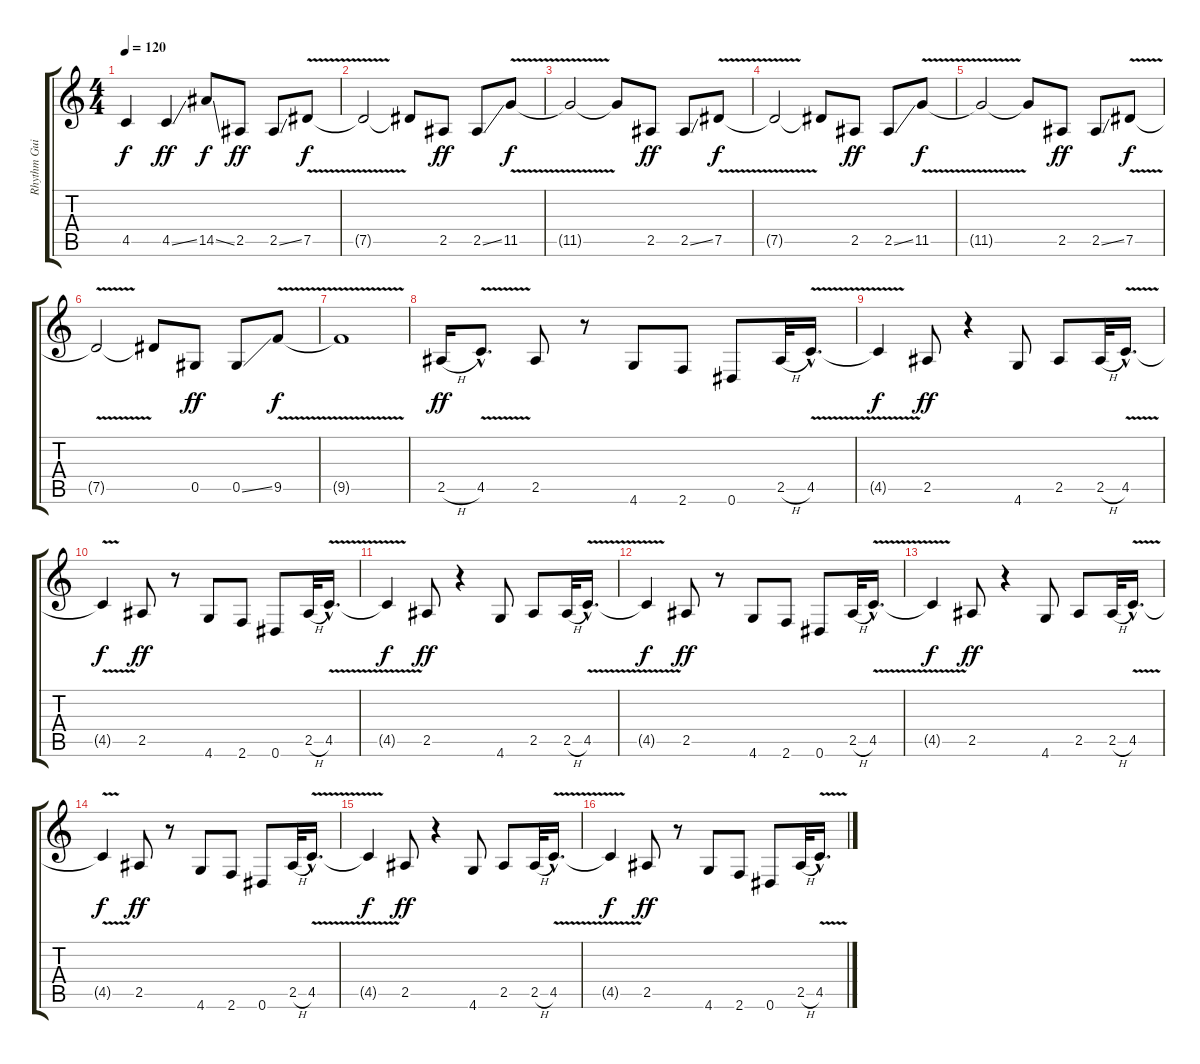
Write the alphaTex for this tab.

\track ("Rhythm Guitar II" "Rhythm Gui") {instrument overdrivenguitar}
\staff {score tabs}
\tuning (Eb4 Bb3 Gb3 Db3 Ab2 Eb2) {hide}
\ts (4 4)
\tempo 120
\clef g2
\ks c
4.5{t}.4{dy f} 4.5{ss}.4{dy ff} 14.5{ss}.8{dy f} 2.5.8{dy ff} 2.5{ss}.8 7.5{v}.8{dy f} |
7.5{t}.2 7.5{t}.8 2.5.8{dy ff} 2.5{ss}.8 11.5{v}.8{dy f} |
11.5{t}.2 11.5{t}.8 2.5.8{dy ff} 2.5{ss}.8 7.5{v}.8{dy f} |
7.5{t}.2 7.5{t}.8 2.5.8{dy ff} 2.5{ss}.8 11.5{v}.8{dy f} |
11.5{t}.2 11.5{t}.8 2.5.8{dy ff} 2.5{ss}.8 7.5{v}.8{dy f} |
7.5{t}.2 7.5{t}.8 0.5.8{dy ff} 0.5{ss}.8 9.5{v}.8{dy f} |
9.5{t}.1 |
2.5{h}.16{dy ff} 4.5{v hac}.8{d} 2.5.8 r.8 4.6.8 2.6.8 0.6.8 2.5{h}.32 4.5{v hac}.16{d} |
4.5{t}.4{dy f} 2.5.8{dy ff} r.4 4.6.8 2.5.8 2.5{h}.32 4.5{v hac}.16{d} |
4.5{t}.4{dy f} 2.5.8{dy ff} r.8 4.6.8 2.6.8 0.6.8 2.5{h}.32 4.5{v hac}.16{d} |
4.5{t}.4{dy f} 2.5.8{dy ff} r.4 4.6.8 2.5.8 2.5{h}.32 4.5{v hac}.16{d} |
4.5{t}.4{dy f} 2.5.8{dy ff} r.8 4.6.8 2.6.8 0.6.8 2.5{h}.32 4.5{v hac}.16{d} |
4.5{t}.4{dy f} 2.5.8{dy ff} r.4 4.6.8 2.5.8 2.5{h}.32 4.5{v hac}.16{d} |
4.5{t}.4{dy f} 2.5.8{dy ff} r.8 4.6.8 2.6.8 0.6.8 2.5{h}.32 4.5{v hac}.16{d} |
4.5{t}.4{dy f} 2.5.8{dy ff} r.4 4.6.8 2.5.8 2.5{h}.32 4.5{v hac}.16{d} |
4.5{t}.4{dy f} 2.5.8{dy ff} r.8 4.6.8 2.6.8 0.6.8 2.5{h}.32 4.5{v hac}.16{d}
